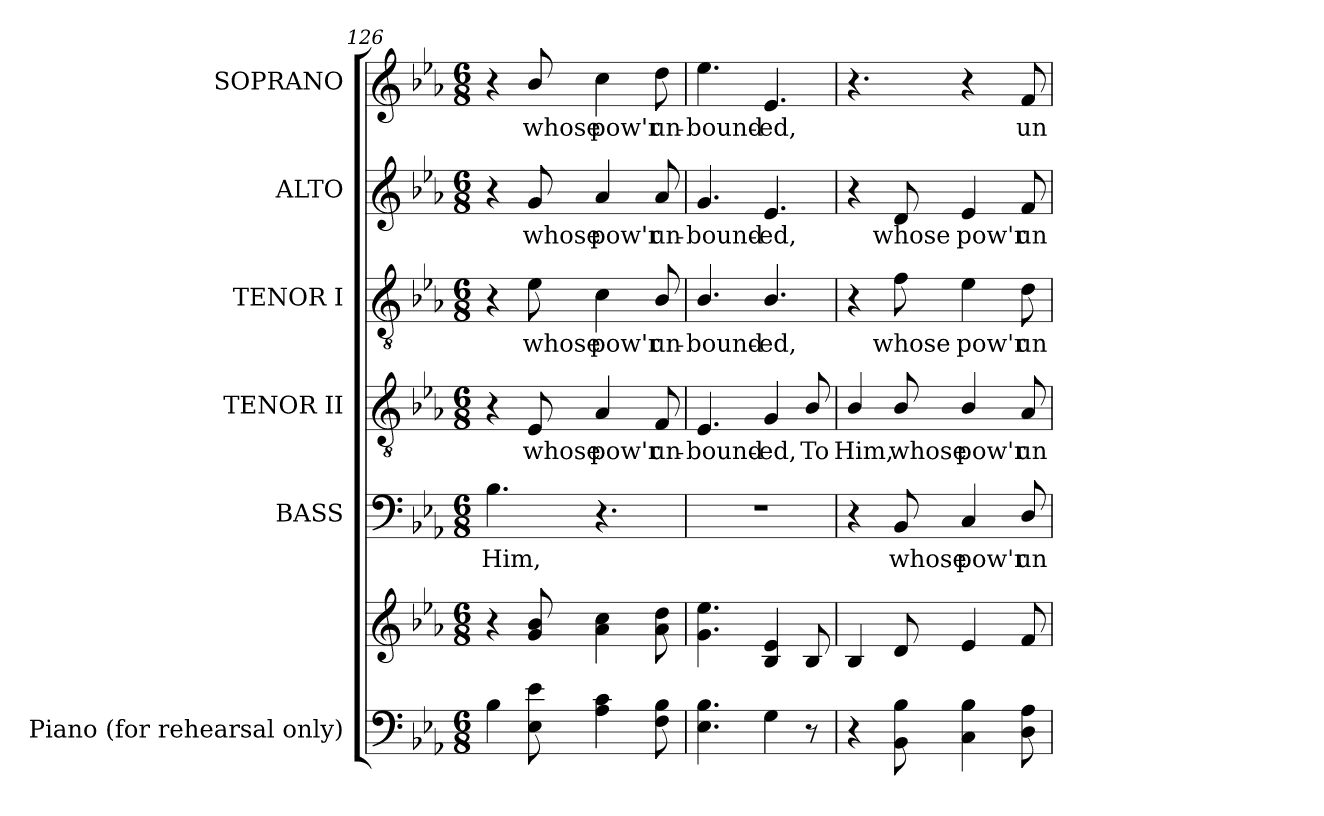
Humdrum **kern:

**kern	**kern	**kern	**text	**kern	**text	**kern	**text	**kern	**text	**kern	**text
*part6	*part6	*part5	*part5	*part4	*part4	*part3	*part3	*part2	*part2	*part1	*part1
*staff7	*staff6	*staff5	*staff5	*staff4	*staff4	*staff3	*staff3	*staff2	*staff2	*staff1	*staff1
*I"Piano (for rehearsal only)	*	*I"BASS	*	*I"TENOR II	*	*I"TENOR I	*	*I"ALTO	*	*I"SOPRANO	*
*I'Pno.	*	*I'B.	*	*I'T.	*	*I'T.	*	*I'A.	*	*I'S.	*
*clefF4	*clefG2	*clefF4	*	*clefGv2	*	*clefGv2	*	*clefG2	*	*clefG2	*
*	*	*	*	*ITrd7c12	*	*ITrd7c12	*	*	*	*	*
*k[b-e-a-]	*k[b-e-a-]	*k[b-e-a-]	*	*k[b-e-a-]	*	*k[b-e-a-]	*	*k[b-e-a-]	*	*k[b-e-a-]	*
*E-:	*E-:	*E-:	*	*E-:	*	*E-:	*	*E-:	*	*E-:	*
*M6/8	*M6/8	*M6/8	*	*M6/8	*	*M6/8	*	*M6/8	*	*M6/8	*
=126	=126	=126	=126	=126	=126	=126	=126	=126	=126	=126	=126
!	!	!	!LO:LY:b:color=#000000	!	!	!	!	!	!	!	!
4B-i\	4r	4.B-i\	Him,	4r	.	4r	.	4r	.	4r	.
!	!	!	!	!	!LO:LY:b:color=#000000	!	!	!	!	!	!
!	!	!	!	!	!	!	!LO:LY:b:color=#000000	!	!	!	!
!	!	!	!	!	!	!	!	!	!LO:LY:b:color=#000000	!	!
!	!	!	!	!	!	!	!	!	!	!	!LO:LY:b:color=#000000
8E-i\ 8e-i	8gi/ 8b-i	.	.	8EE-i/	whose	8E-i\	whose	8gi/	whose	8b-i/	whose
!	!	!	!	!	!LO:LY:b:color=#000000	!	!	!	!	!	!
!	!	!	!	!	!	!	!LO:LY:b:color=#000000	!	!	!	!
!	!	!	!	!	!	!	!	!	!LO:LY:b:color=#000000	!	!
!	!	!	!	!	!	!	!	!	!	!	!LO:LY:b:color=#000000
4A-i\ 4ci	4a-i\ 4cci	4.r	.	4AA-i/	pow'r	4Ci\	pow'r	4a-i/	pow'r	4cci\	pow'r
!	!	!	!	!	!LO:LY:b:color=#000000	!	!	!	!	!	!
!	!	!	!	!	!	!	!LO:LY:b:color=#000000	!	!	!	!
!	!	!	!	!	!	!	!	!	!LO:LY:b:color=#000000	!	!
!	!	!	!	!	!	!	!	!	!	!	!LO:LY:b:color=#000000
8Fi\ 8B-i	8a-i\ 8ddi	.	.	8FFi/	un-	8BB-i/	un-	8a-i/	un-	8ddi\	un-
=127	=127	=127	=127	=127	=127	=127	=127	=127	=127	=127	=127
!	!	!LO:N:vis=1	!	!	!	!	!	!	!	!	!
!	!	!	!	!	!LO:LY:b:color=#000000	!	!	!	!	!	!
!	!	!	!	!	!	!	!LO:LY:b:color=#000000	!	!	!	!
!	!	!	!	!	!	!	!	!	!LO:LY:b:color=#000000	!	!
!	!	!	!	!	!	!	!	!	!	!	!LO:LY:b:color=#000000
4.E-i\ 4.B-i	4.gi\ 4.ee-i	2.r	.	4.EE-i/	-bound-	4.BB-i/	-bound-	4.gi/	-bound-	4.ee-i\	-bound-
!	!	!	!	!	!LO:LY:b:color=#000000	!	!	!	!	!	!
!	!	!	!	!	!	!	!LO:LY:b:color=#000000	!	!	!	!
!	!	!	!	!	!	!	!	!	!LO:LY:b:color=#000000	!	!
!	!	!	!	!	!	!	!	!	!	!	!LO:LY:b:color=#000000
4Gi\	4B-i/ 4e-i	.	.	4GGi/	-ed,	4.BB-i/	-ed,	4.e-i/	-ed,	4.e-i/	-ed,
!	!	!	!	!	!LO:LY:b:color=#000000	!	!	!	!	!	!
8r	8B-i/	.	.	8BB-i/	To	.	.	.	.	.	.
=128	=128	=128	=128	=128	=128	=128	=128	=128	=128	=128	=128
!	!	!	!	!	!LO:LY:b:color=#000000	!	!	!	!	!	!
4r	4B-i/	4r	.	4BB-i/	Him,	4r	.	4r	.	4.r	.
!	!	!	!LO:LY:b:color=#000000	!	!	!	!	!	!	!	!
!	!	!	!	!	!LO:LY:b:color=#000000	!	!	!	!	!	!
!	!	!	!	!	!	!	!LO:LY:b:color=#000000	!	!	!	!
!	!	!	!	!	!	!	!	!	!LO:LY:b:color=#000000	!	!
8BB-i\ 8B-i	8di/	8BB-i/	whose	8BB-i/	whose	8Fi\	whose	8di/	whose	.	.
!	!	!	!LO:LY:b:color=#000000	!	!	!	!	!	!	!	!
!	!	!	!	!	!LO:LY:b:color=#000000	!	!	!	!	!	!
!	!	!	!	!	!	!	!LO:LY:b:color=#000000	!	!	!	!
!	!	!	!	!	!	!	!	!	!LO:LY:b:color=#000000	!	!
4Ci\ 4B-i	4e-i/	4Ci/	pow'r	4BB-i/	pow'r	4E-i\	pow'r	4e-i/	pow'r	4r	.
!	!	!	!LO:LY:b:color=#000000	!	!	!	!	!	!	!	!
!	!	!	!	!	!LO:LY:b:color=#000000	!	!	!	!	!	!
!	!	!	!	!	!	!	!LO:LY:b:color=#000000	!	!	!	!
!	!	!	!	!	!	!	!	!	!LO:LY:b:color=#000000	!	!
!	!	!	!	!	!	!	!	!	!	!	!LO:LY:b:color=#000000
8Di\ 8A-i	8fi/	8Di/	un-	8AA-i/	un-	8Di\	un-	8fi/	un-	8fi/	un-
=	=	=	=	=	=	=	=	=	=	=	=
*-	*-	*-	*-	*-	*-	*-	*-	*-	*-	*-	*-
